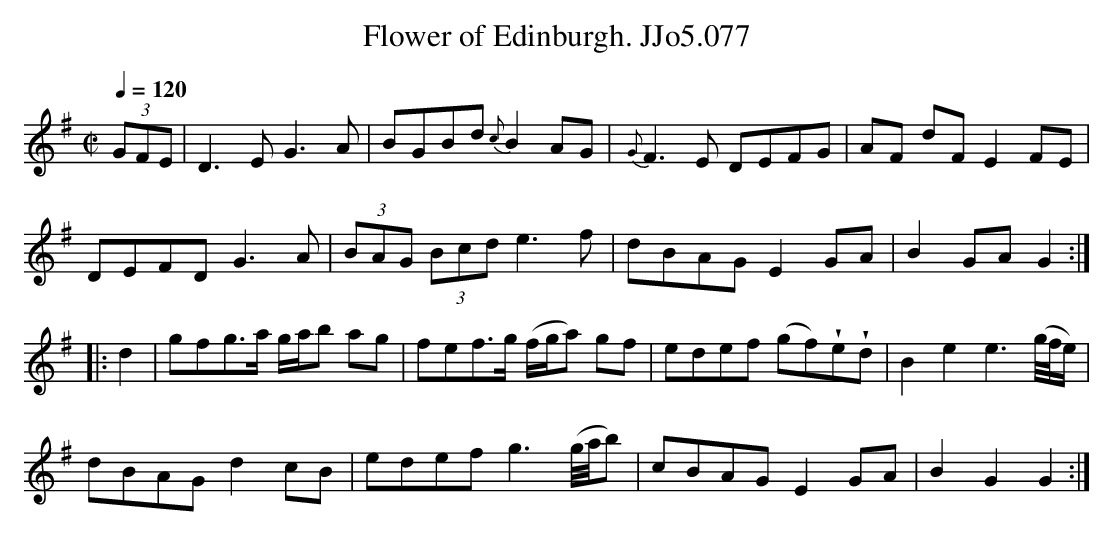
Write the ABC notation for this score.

X:1
T:Flower of Edinburgh. JJo5.077
M:C|
L:1/8
Q:1/4=120
K:G
(3GFE | D3E G3A | BGBd {c}B2AG | {G}F3E DEFG | AF dF E2FE |
DEFD G3A | (3BAG (3Bcd e3f | dBAG E2GA | B2GA G2 :|
|: d2 | gfg>a g/a/b ag | fef>g (f/g/a) gf | \
edef (gf)!wedge!e!wedge!d | B2e2 e3 (g//f//e/) |
dBAG d2cB | edef g3(g//a//b) | cBAG E2GA | B2G2 G2 :|
